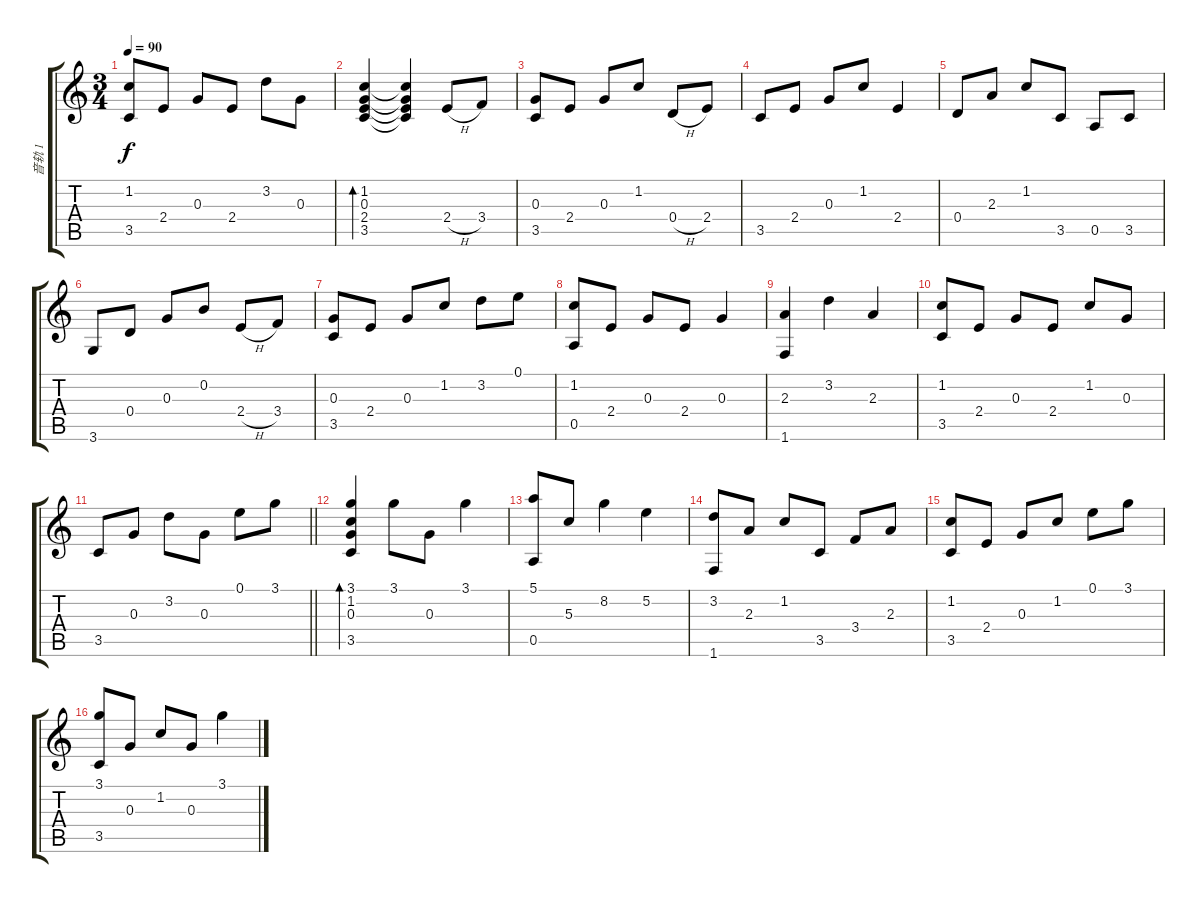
\track ("音轨 1" "音轨 1") {instrument acousticguitarsteel}
\staff {score tabs}
\tuning (E4 B3 G3 D3 A2 E2) {hide}
\ts (3 4)
\tempo 90
\clef g2
\ks c
(1.2 3.5).8{dy f} 2.4.8 0.3.8 2.4.8 3.2.8 0.3.8 |
(1.2 0.3 2.4 3.5).4{bd 240} (1.2{t} 0.3{t} 2.4{t} 3.5{t}).4 2.4{h}.8 3.4.8 |
(0.3 3.5).8 2.4.8 0.3.8 1.2.8 0.4{h}.8 2.4.8 |
3.5.8 2.4.8 0.3.8 1.2.8 2.4.4 |
0.4.8 2.3.8 1.2.8 3.5.8 0.5.8 3.5.8 |
3.6.8 0.4.8 0.3.8 0.2.8 2.4{h}.8 3.4.8 |
(0.3 3.5).8 2.4.8 0.3.8 1.2.8 3.2.8 0.1.8 |
(1.2 0.5).8 2.4.8 0.3.8 2.4.8 0.3.4 |
(2.3 1.6).4 3.2.4 2.3.4 |
(1.2 3.5).8 2.4.8 0.3.8 2.4.8 1.2.8 0.3.8 |
\barLineRight lightlight
3.5.8 0.3.8 3.2.8 0.3.8 0.1.8 3.1.8 |
(3.1 1.2 0.3 3.5).4{bd 240} 3.1.8 0.3.8 3.1.4 |
(5.1 0.5).8 5.3.8 8.2.4 5.2.4 |
(3.2 1.6).8 2.3.8 1.2.8 3.5.8 3.4.8 2.3.8 |
(1.2 3.5).8 2.4.8 0.3.8 1.2.8 0.1.8 3.1.8 |
(3.1 3.5).8 0.3.8 1.2.8 0.3.8 3.1.4
